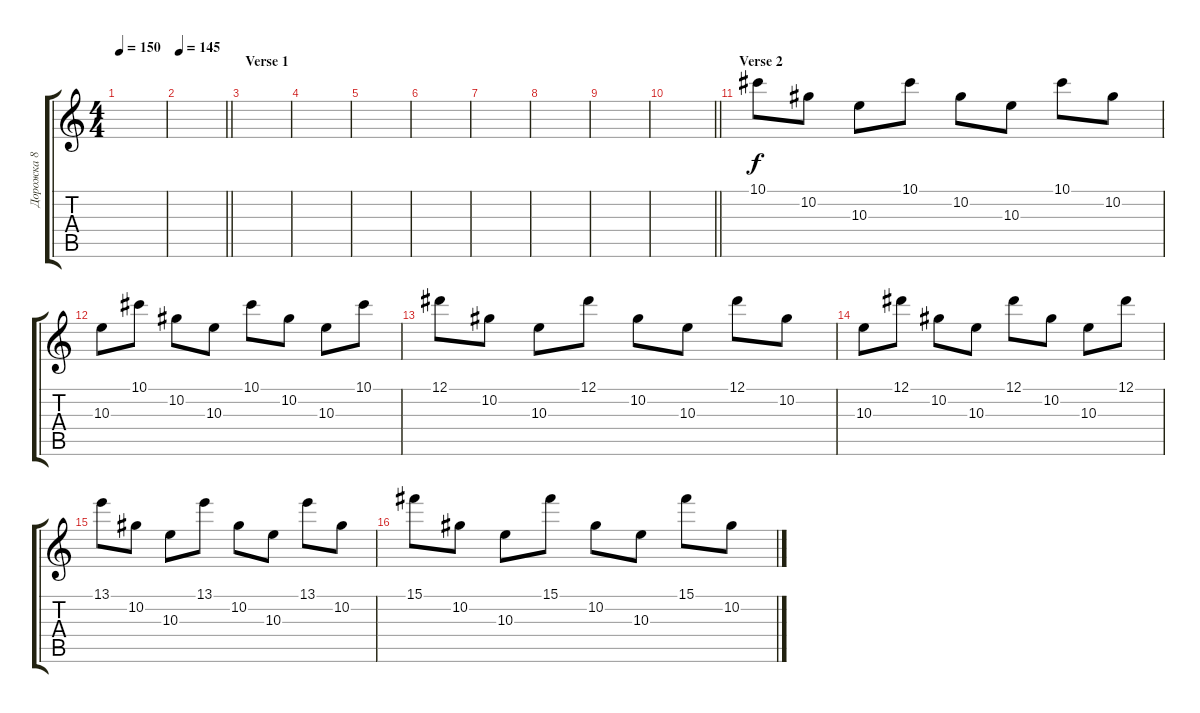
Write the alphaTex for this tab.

\track ("Дорожка 8" "Дорожка 8") {instrument acousticguitarsteel}
\staff {score tabs}
\tuning (Eb4 Bb3 Gb3 Db3 Ab2 Db2) {hide}
\ts (4 4)
\tempo 150
\clef g2
\ks c
|
\tempo 145
\barLineRight lightlight
|
\section ("" "Verse 1")
|
|
|
|
|
|
|
\barLineRight lightlight
|
\section ("" "Verse 2")
10.1.8 10.2.8 10.3.8 10.1.8 10.2.8 10.3.8 10.1.8 10.2.8 |
10.3.8 10.1.8 10.2.8 10.3.8 10.1.8 10.2.8 10.3.8 10.1.8 |
12.1.8 10.2.8 10.3.8 12.1.8 10.2.8 10.3.8 12.1.8 10.2.8 |
10.3.8 12.1.8 10.2.8 10.3.8 12.1.8 10.2.8 10.3.8 12.1.8 |
13.1.8 10.2.8 10.3.8 13.1.8 10.2.8 10.3.8 13.1.8 10.2.8 |
15.1.8 10.2.8 10.3.8 15.1.8 10.2.8 10.3.8 15.1.8 10.2.8
